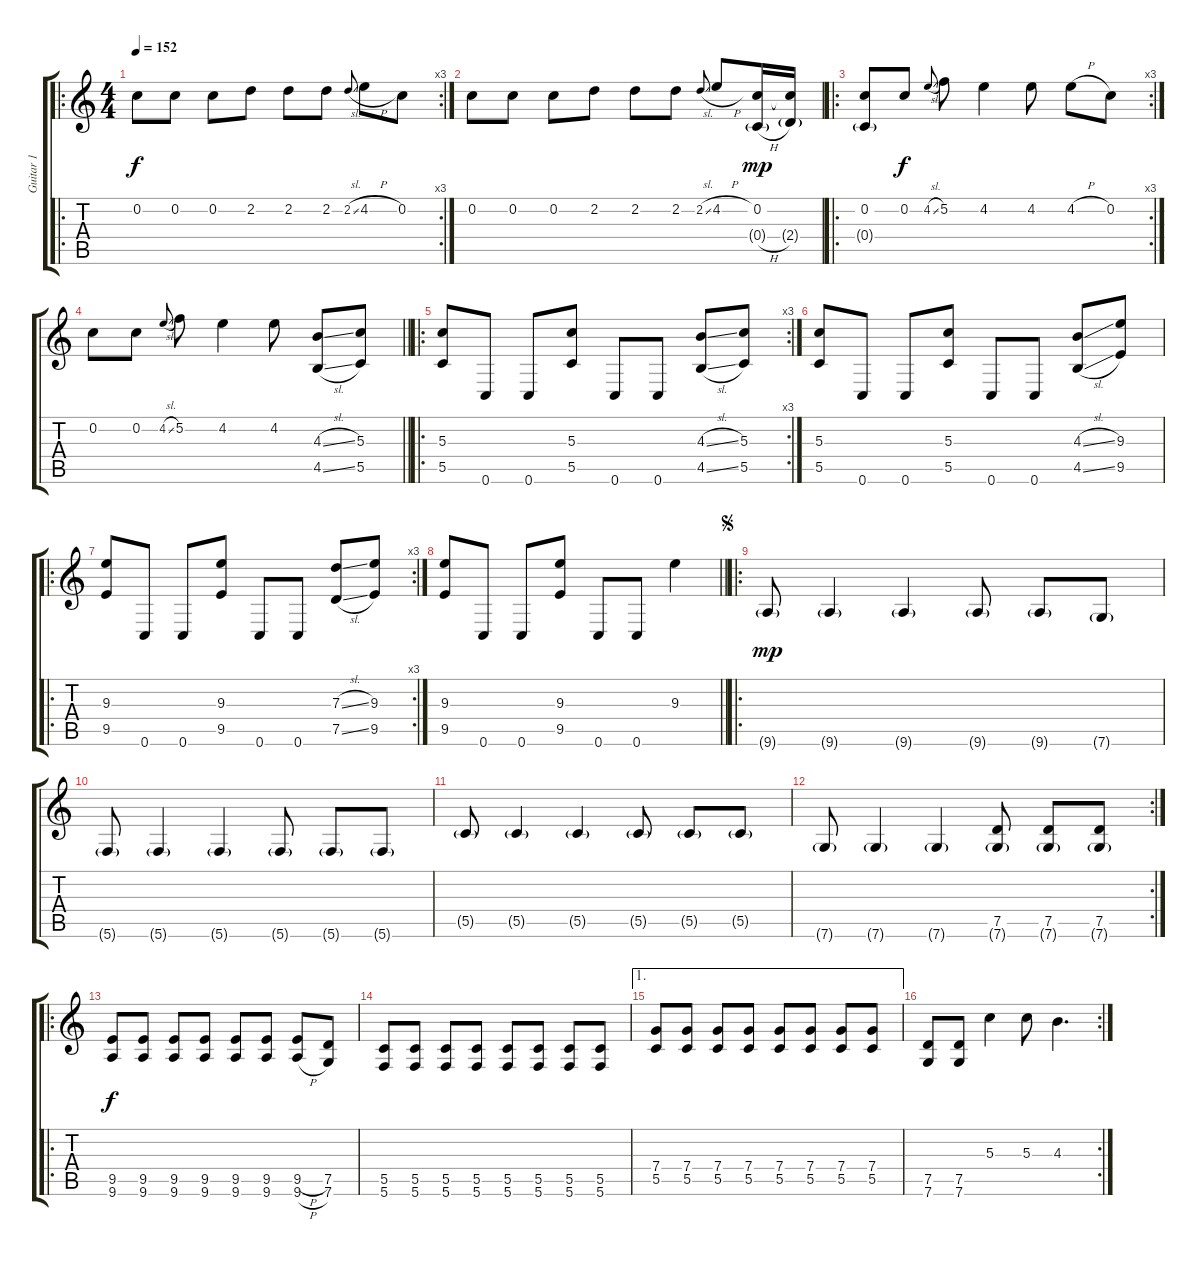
\track ("Guitar 1" "Guitar 1") {instrument overdrivenguitar}
\staff {score tabs}
\tuning (E4 C4 G3 C3 G2 C2) {hide}
\ro
\rc 3
\ts (4 4)
\tempo 152
\clef g2
\ks c
0.2.8{dy f instrument overdrivenguitar} 0.2.8 0.2.8 2.2.8 2.2.8 2.2.8 2.2{sl}.8{gr onbeat} 4.2{h}.8 0.2.8 |
0.2.8 0.2.8 0.2.8 2.2.8 2.2.8 2.2.8 2.2{sl}.8{gr onbeat} 4.2{h}.8 (0.2 0.4{h g}).16{dy mp} (0.2{t} 2.4{g}).16 |
\ro
\rc 3
(0.2 0.4{g}).8 0.2.8{dy f} 4.2{sl}.8{gr onbeat} 5.2.8 4.2.4 4.2.8 4.2{h}.8 0.2.8 |
\barLineRight lightlight
0.2.8 0.2.8 4.2{sl}.8{gr onbeat} 5.2.8 4.2.4 4.2.8 (4.3{sl} 4.5{sl}).8 (5.3 5.5).8 |
\ro
\rc 3
(5.3 5.5).8 0.6.8 0.6.8 (5.3 5.5).8 0.6.8 0.6.8 (4.3{sl} 4.5{sl}).8 (5.3 5.5).8 |
(5.3 5.5).8 0.6.8 0.6.8 (5.3 5.5).8 0.6.8 0.6.8 (4.3{sl} 4.5{sl}).8 (9.3 9.5).8 |
\ro
\rc 3
(9.3 9.5).8 0.6.8 0.6.8 (9.3 9.5).8 0.6.8 0.6.8 (7.3{sl} 7.5{sl}).8 (9.3 9.5).8 |
\barLineRight lightlight
(9.3 9.5).8 0.6.8 0.6.8 (9.3 9.5).8 0.6.8 0.6.8 9.3.4 |
\ro
\jump segno
9.6{g}.8{dy mp} 9.6{g}.4 9.6{g}.4 9.6{g}.8 9.6{g}.8 7.6{g}.8 |
5.6{g}.8 5.6{g}.4 5.6{g}.4 5.6{g}.8 5.6{g}.8 5.6{g}.8 |
5.5{g}.8 5.5{g}.4 5.5{g}.4 5.5{g}.8 5.5{g}.8 5.5{g}.8 |
\rc 2
7.6{g}.8 7.6{g}.4 7.6{g}.4 (7.5 7.6{g}).8 (7.5 7.6{g}).8 (7.5 7.6{g}).8 |
\ro
(9.5 9.6).8{dy f} (9.5 9.6).8 (9.5 9.6).8 (9.5 9.6).8 (9.5 9.6).8 (9.5 9.6).8 (9.5{h} 9.6{h}).8 (7.5 7.6).8 |
(5.5 5.6).8 (5.5 5.6).8 (5.5 5.6).8 (5.5 5.6).8 (5.5 5.6).8 (5.5 5.6).8 (5.5 5.6).8 (5.5 5.6).8 |
\ae 1
(7.4 5.5).8 (7.4 5.5).8 (7.4 5.5).8 (7.4 5.5).8 (7.4 5.5).8 (7.4 5.5).8 (7.4 5.5).8 (7.4 5.5).8 |
\rc 2
(7.5 7.6).8 (7.5 7.6).8 5.3.4 5.3.8 4.3.4{d}
